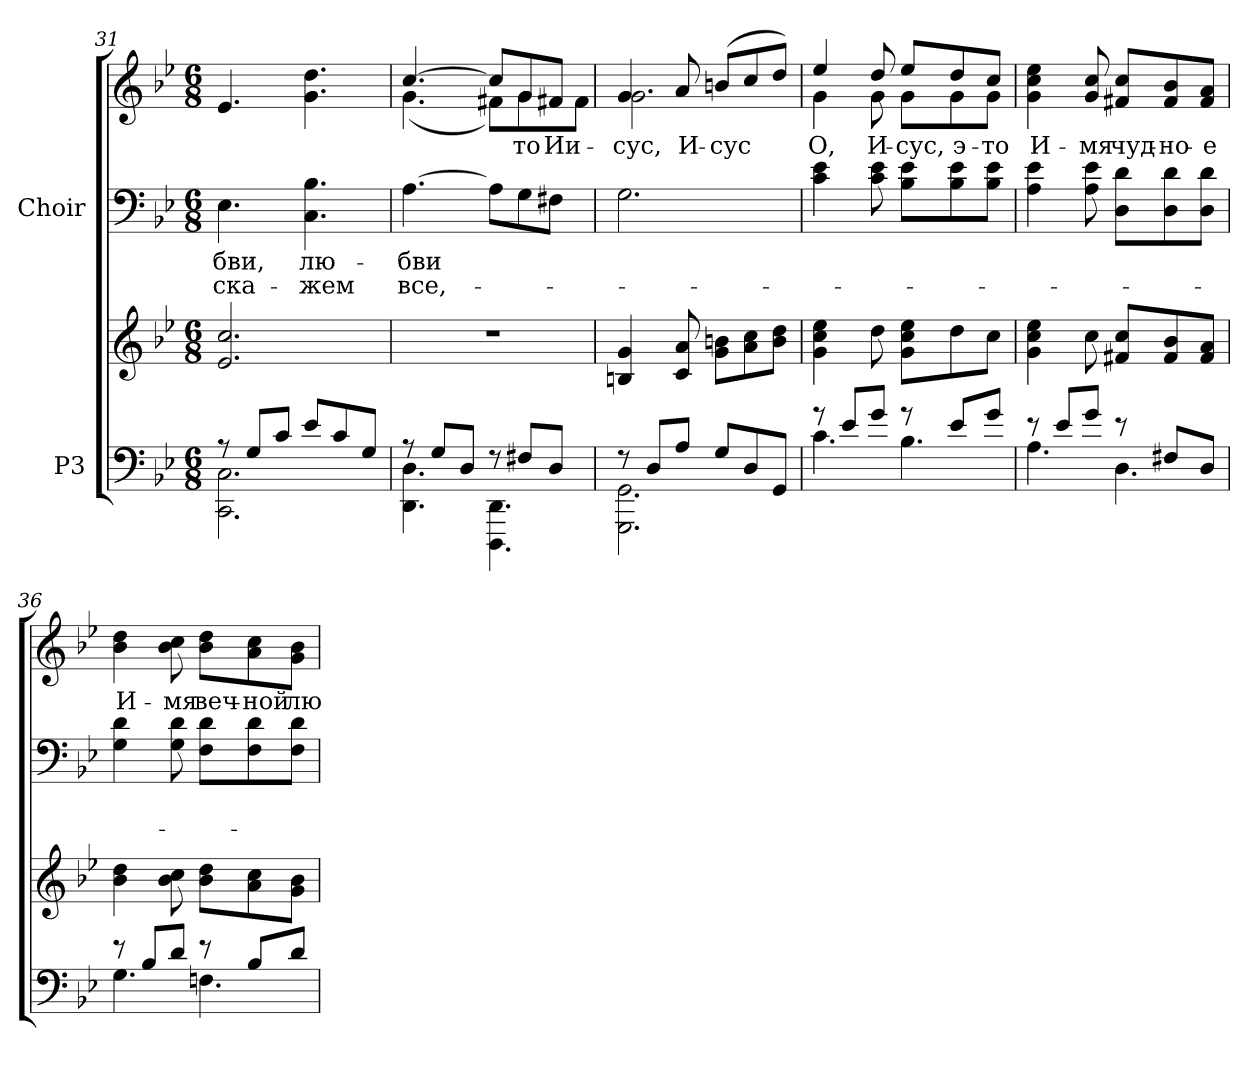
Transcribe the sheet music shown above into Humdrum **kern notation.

**kern	**kern	**kern	**text	**text	**kern	**text
*part2	*part2	*part1	*part1	*part1	*part1	*part1
*staff4	*staff3	*staff2	*staff2	*staff2	*staff1	*staff1
*I"P3	*	*I"Choir	*	*	*	*
!!LO:PB:g=z
*clefF4	*clefG2	*clefF4	*	*	*clefG2	*
*k[b-e-]	*k[b-e-]	*k[b-e-]	*	*	*k[b-e-]	*
*g:	*g:	*g:	*	*	*g:	*
*M6/8	*M6/8	*M6/8	*	*	*M6/8	*
=31	=31	=31	=31	=31	=31	=31
*^	*	*	*	*	*	*
!	!	!	!	!LO:LY:a:color=#000000	!LO:LY:a:color=#000000	!	!
8r	2.CCi\ 2.Ci	2.e-i/ 2.cci	4.E-i\	-бви,	ска-	4.e-i/	.
8Gi/L	.	.	.	.	.	.	.
8ci/J	.	.	.	.	.	.	.
!	!	!	!	!LO:LY:a:color=#000000	!LO:LY:a:color=#000000	!	!
8e-i/L	.	.	4.Ci\ 4.B-i	лю-	-жем	4.gi\ 4.ddi	.
8ci/	.	.	.	.	.	.	.
8Gi/J	.	.	.	.	.	.	.
=32	=32	=32	=32	=32	=32	=32	=32
!	!	!LO:N:vis=1	!	!	!	!	!
!	!	!	!	!LO:LY:a:color=#000000	!LO:LY:a:color=#000000	!	!
*	*	*	*	*	*	*^	*
8r	4.DDi\ 4.Di	2.r	[>4.Ai\	-бви	все,-	[>4.cci/	(4.gi\	.
8Gi/L	.	.	.	.	.	.	.	.
8Di/J	.	.	.	.	.	.	.	.
8r	4.DDDi\ 4.DDi	.	8Ai\L]	.	.	8cci/L]	8f#Xi\L)	.
!	!	!	!	!	!	!	!	!LO:LY:b:color=#000000
8F#Xi/L	.	.	8Gi\	.	.	8gi/	8gi\	то
!	!	!	!	!	!	!	!	!LO:LY:b:color=#000000
8Di/J	.	.	8F#Xi\J	.	.	8f#Xi/J	8f#i\J	Ии-
=33	=33	=33	=33	=33	=33	=33	=33	=33
!	!	!	!	!	!	!	!	!LO:LY:b:color=#000000
8r	2.GGGi\ 2.GGi	4Bni/ 4gi	2.Gi\	.	.	4gi/	2.gi\	-сус,
8Di/L	.	.	.	.	.	.	.	.
!	!	!	!	!	!	!	!	!LO:LY:b:color=#000000
8Ai/J	.	8ci/ 8ai	.	.	.	8ai/	.	И-
!	!	!	!	!	!	!	!	!LO:LY:b:color=#000000
8Gi/L	.	8gi\ 8bniL	.	.	.	(8bni/L	.	-сус
8Di/	.	8ai\ 8cci	.	.	.	8cci/	.	.
8GGi/J	.	8bi\ 8ddiJ	.	.	.	8ddi/J)	.	.
=34	=34	=34	=34	=34	=34	=34	=34	=34
!	!	!	!	!	!	!	!	!LO:LY:b:color=#000000
8r	4.ci\	4gi\ 4cci 4ee-i	4ci\ 4e-i	.	.	4ee-i/	4gi\	О,
8e-i/L	.	.	.	.	.	.	.	.
!	!	!	!	!	!	!	!	!LO:LY:b:color=#000000
8gi/J	.	8ddi\	8ci\ 8e-i	.	.	8ddi/	8gi\	И-
!	!	!	!	!	!	!	!	!LO:LY:b:color=#000000
8r	4.B-i\	8gi\ 8cci 8ee-iL	8B-i\ 8e-iL	.	.	8ee-i/L	8gi\L	-сус,
!	!	!	!	!	!	!	!	!LO:LY:b:color=#000000
8e-i/L	.	8ddi\	8B-i\ 8e-i	.	.	8ddi/	8gi\	э-
!	!	!	!	!	!	!	!	!LO:LY:b:color=#000000
8gi/J	.	8cci\J	8B-i\ 8e-iJ	.	.	8cci/J	8gi\J	-то
*	*	*	*	*	*	*v	*v	*
!!LO:LB:g=z
=35	=35	=35	=35	=35	=35	=35	=35
*	*	*	*	*	*	*^	*
!	!	!	!	!	!	!	!	!LO:LY:b:color=#000000
*	*	*	*	*	*	*v	*v	*
8r	4.Ai\	4gi\ 4cci 4ee-i	4Ai\ 4e-i	.	.	4gi\ 4cci 4ee-i	И-
8e-i/L	.	.	.	.	.	.	.
!	!	!	!	!	!	!	!LO:LY:b:color=#000000
8gi/J	.	8cci\	8Ai\ 8e-i	.	.	8gi/ 8cci	-мя
!	!	!	!	!	!	!	!LO:LY:b:color=#000000
8r	4.Di\	8f#Xi/ 8cciL	8Di\ 8diL	.	.	8f#Xi/ 8cciL	чуд-
!	!	!	!	!	!	!	!LO:LY:b:color=#000000
8F#Xi/L	.	8f#i/ 8b-i	8Di\ 8di	.	.	8f#i/ 8b-i	-но-
!	!	!	!	!	!	!	!LO:LY:b:color=#000000
8Di/J	.	8f#i/ 8aiJ	8Di\ 8diJ	.	.	8f#i/ 8aiJ	-е
=36	=36	=36	=36	=36	=36	=36	=36
!	!	!	!	!	!	!	!LO:LY:b:color=#000000
8r	4.Gi\	4b-i\ 4ddi	4Gi\ 4di	.	.	4b-i\ 4ddi	И-
8B-i/L	.	.	.	.	.	.	.
!	!	!	!	!	!	!	!LO:LY:b:color=#000000
8di/J	.	8b-i\ 8cci	8Gi\ 8di	.	.	8b-i\ 8cci	-мя
!	!	!	!	!	!	!	!LO:LY:b:color=#000000
8r	4.Fni\	8b-i\ 8ddiL	8Fi\ 8diL	.	.	8b-i\ 8ddiL	веч-
!	!	!	!	!	!	!	!LO:LY:b:color=#000000
8B-i/L	.	8ai\ 8cci	8Fi\ 8di	.	.	8ai\ 8cci	-ной
!	!	!	!	!	!	!	!LO:LY:b:color=#000000
8di/J	.	8gi\ 8b-iJ	8Fi\ 8diJ	.	.	8gi\ 8b-iJ	лю-
*v	*v	*	*	*	*	*	*
=	=	=	=	=	=	=
*-	*-	*-	*-	*-	*-	*-
